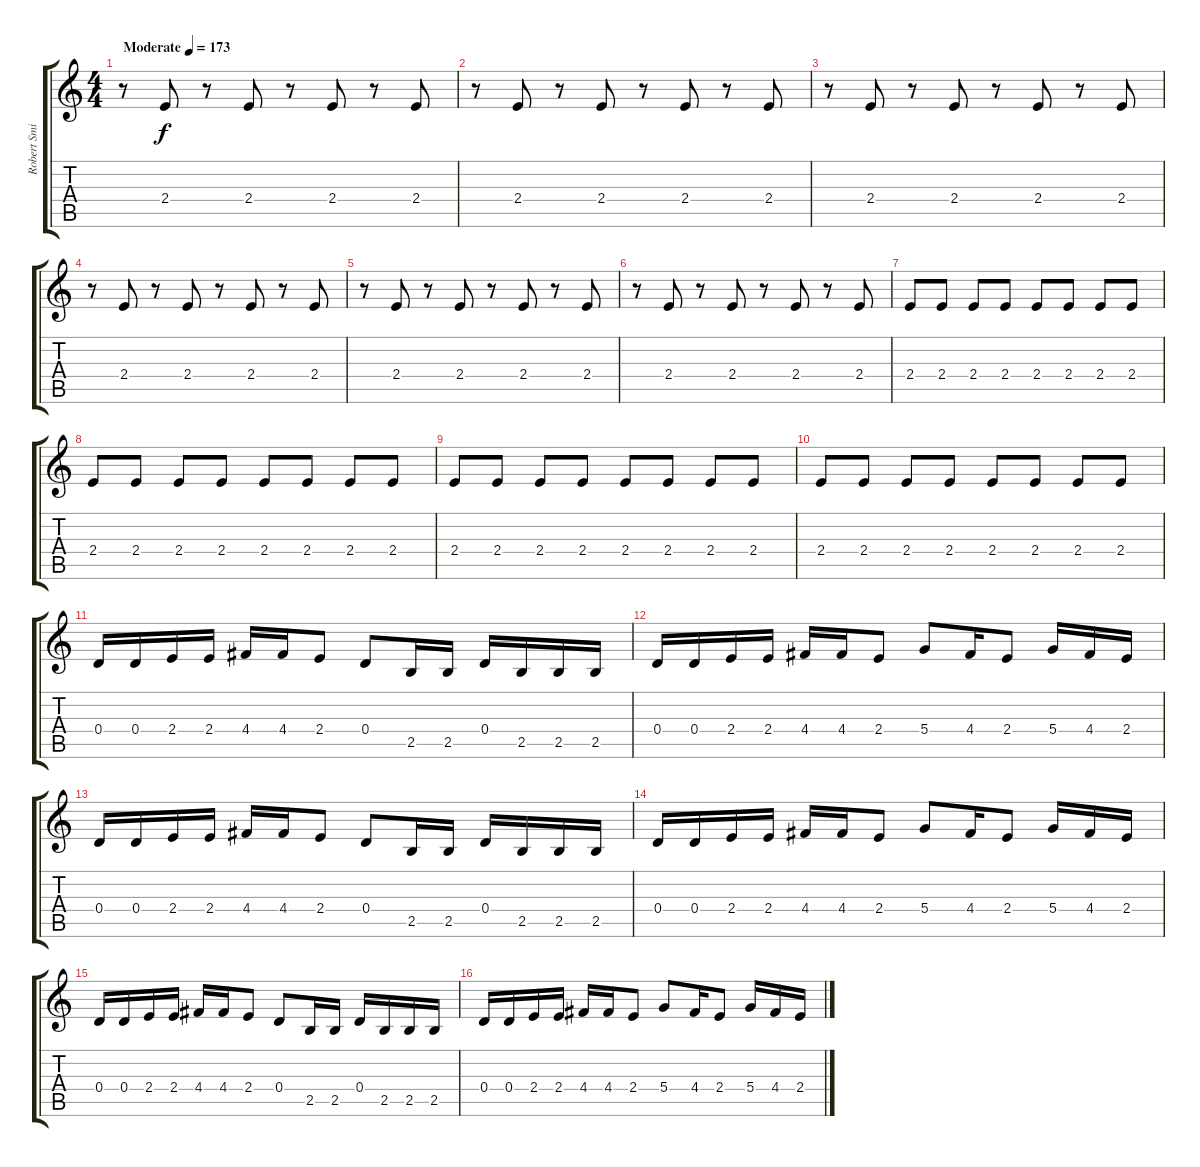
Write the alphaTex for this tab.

\track ("Robert Smith" "Robert Smi") {instrument electricguitarmuted}
\staff {score tabs}
\tuning (E4 B3 G3 D3 A2 E2) {hide}
\ts (4 4)
\tempo (173 "Moderate")
\clef g2
\ks c
r.8{dy f instrument electricguitarmuted} 2.4.8 r.8 2.4.8 r.8 2.4.8 r.8 2.4.8 |
r.8 2.4.8 r.8 2.4.8 r.8 2.4.8 r.8 2.4.8 |
r.8 2.4.8 r.8 2.4.8 r.8 2.4.8 r.8 2.4.8 |
r.8 2.4.8 r.8 2.4.8 r.8 2.4.8 r.8 2.4.8 |
r.8 2.4.8 r.8 2.4.8 r.8 2.4.8 r.8 2.4.8 |
r.8 2.4.8 r.8 2.4.8 r.8 2.4.8 r.8 2.4.8 |
2.4.8 2.4.8 2.4.8 2.4.8 2.4.8 2.4.8 2.4.8 2.4.8 |
2.4.8 2.4.8 2.4.8 2.4.8 2.4.8 2.4.8 2.4.8 2.4.8 |
2.4.8 2.4.8 2.4.8 2.4.8 2.4.8 2.4.8 2.4.8 2.4.8 |
2.4.8 2.4.8 2.4.8 2.4.8 2.4.8 2.4.8 2.4.8 2.4.8 |
0.4.16 0.4.16 2.4.16 2.4.16 4.4.16 4.4.16 2.4.8 0.4.8 2.5.16 2.5.16 0.4.16 2.5.16 2.5.16 2.5.16 |
0.4.16 0.4.16 2.4.16 2.4.16 4.4.16 4.4.16 2.4.8 5.4.8 4.4.16 2.4.8 5.4.16 4.4.16 2.4.16 |
0.4.16 0.4.16 2.4.16 2.4.16 4.4.16 4.4.16 2.4.8 0.4.8 2.5.16 2.5.16 0.4.16 2.5.16 2.5.16 2.5.16 |
0.4.16 0.4.16 2.4.16 2.4.16 4.4.16 4.4.16 2.4.8 5.4.8 4.4.16 2.4.8 5.4.16 4.4.16 2.4.16 |
0.4.16 0.4.16 2.4.16 2.4.16 4.4.16 4.4.16 2.4.8 0.4.8 2.5.16 2.5.16 0.4.16 2.5.16 2.5.16 2.5.16 |
0.4.16 0.4.16 2.4.16 2.4.16 4.4.16 4.4.16 2.4.8 5.4.8 4.4.16 2.4.8 5.4.16 4.4.16 2.4.16
